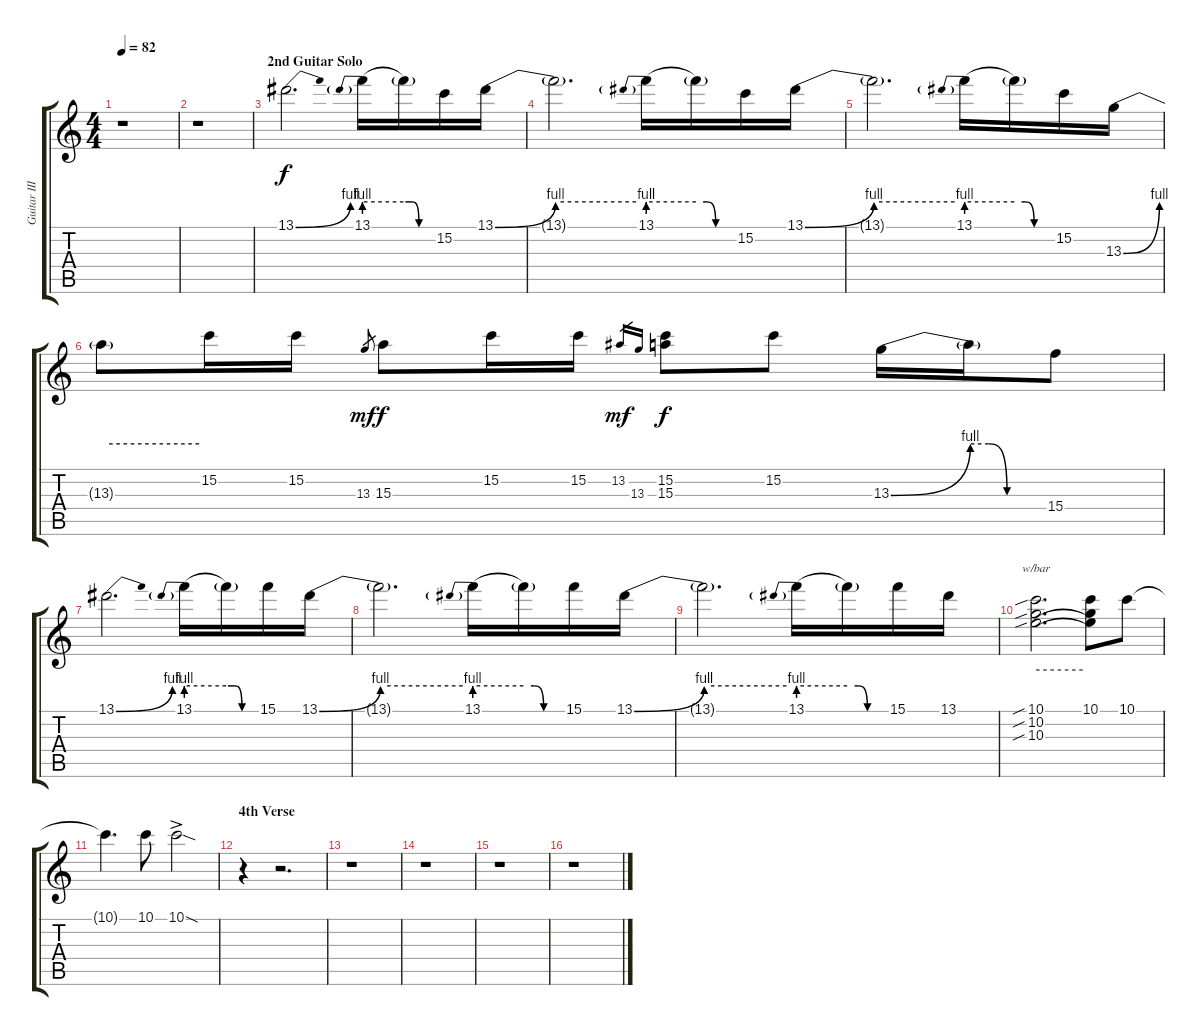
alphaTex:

\track ("Guitar III Bottleneck" "Guitar III") {instrument overdrivenguitar}
\staff {score tabs}
\tuning (D4 A3 Gb3 D3 A2 D2) {hide}
\ts (4 4)
\tempo 82
\clef g2
\ks c
r.1{dy f} |
r.1 |
\section ("" "2nd Guitar Solo")
13.1{be (bend 0 0 60 4)}.2{d} 13.1{be (prebend 0 4 60 4)}.16 13.1{be (custom 0 4 15 4 30 0 60 0) t}.16 15.2.16 13.1{be (bend 0 0 60 4)}.16 |
13.1{be (hold 0 4 60 4) t}.2{d} 13.1{be (prebend 0 4 60 4)}.16 13.1{be (custom 0 4 15 4 30 0 60 0) t}.16 15.2.16 13.1{be (bend 0 0 60 4)}.16 |
13.1{be (hold 0 4 60 4) t}.2{d} 13.1{be (prebend 0 4 60 4)}.16 13.1{be (custom 0 4 15 4 30 0 60 0) t}.16 15.2.16 13.3{be (bend 0 0 60 4)}.16 |
13.3{be (hold 0 4 60 4) t}.8 15.2.16 15.2.16 13.3.8{gr dy mf} 15.3.8{dy f} 15.2.16 15.2.16 13.2.16{gr dy mf} 13.3.16{gr} (15.2 15.3).8{dy f} 15.2.8 13.3{be (bend 0 0 60 4)}.16 13.3{be (custom 0 4 15 4 30 0 60 0) t}.16 15.4.8 |
13.1{be (bend 0 0 60 4)}.2{d} 13.1{be (prebend 0 4 60 4)}.16 13.1{be (custom 0 4 15 4 30 0 60 0) t}.16 15.1.16 13.1{be (bend 0 0 60 4)}.16 |
13.1{be (hold 0 4 60 4) t}.2{d} 13.1{be (prebend 0 4 60 4)}.16 13.1{be (custom 0 4 15 4 30 0 60 0) t}.16 15.1.16 13.1{be (bend 0 0 60 4)}.16 |
13.1{be (hold 0 4 60 4) t}.2{d} 13.1{be (prebend 0 4 60 4)}.16 13.1{be (custom 0 4 15 4 30 0 60 0) t}.16 15.1.16 13.1.16 |
(10.1{sib} 10.2{sib} 10.3{sib}).2{d tbe (hold default 0 0 60 0)} (10.1 10.2{t} 10.3{t}).8 10.1.8 |
10.1{t}.4{d} 10.1.8 10.1{sod ac}.2 |
\section ("" "4th Verse")
r.4 r.2{d} |
r.1 |
r.1 |
r.1 |
r.1
